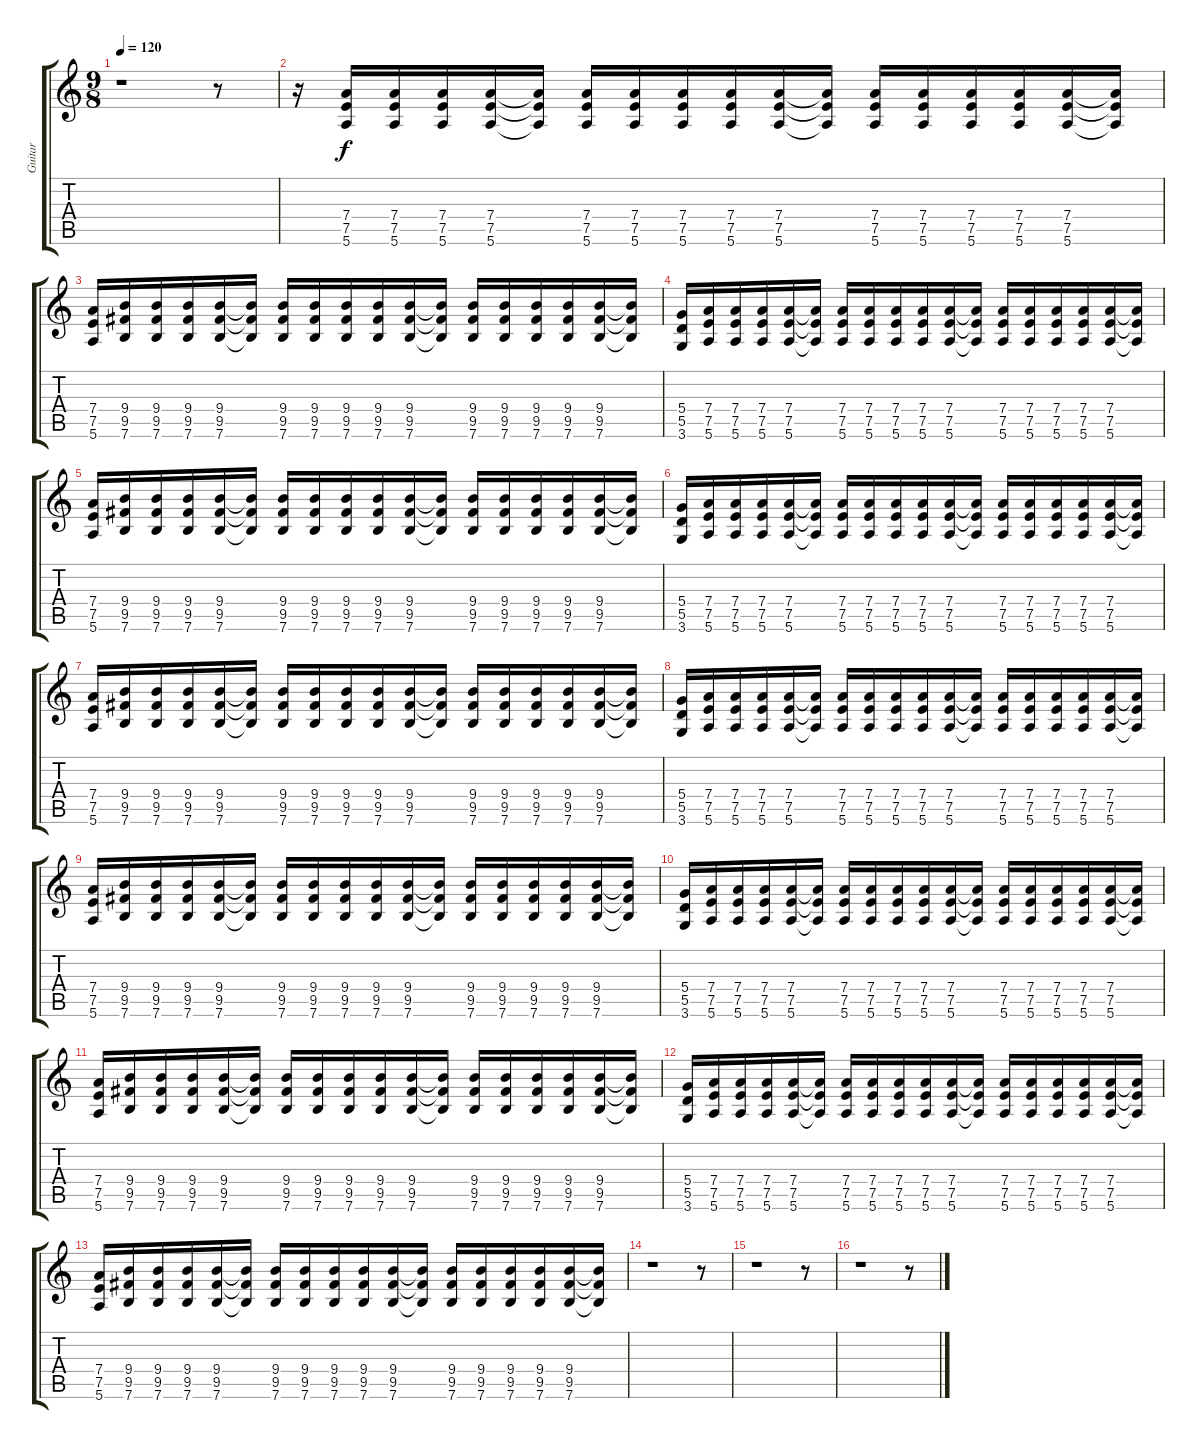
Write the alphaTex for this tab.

\track ("Guitar" "Guitar") {instrument acousticguitarsteel}
\staff {score tabs}
\tuning (E4 B3 G3 D3 A2 E2) {hide}
\ts (9 8)
\tempo 120
\clef g2
\ks c
r.1{dy f} r.8 |
r.16 (7.4 7.5 5.6).16 (7.4 7.5 5.6).16 (7.4 7.5 5.6).16 (7.4 7.5 5.6).16 (7.4{t} 7.5{t} 5.6{t}).16 (7.4 7.5 5.6).16 (7.4 7.5 5.6).16 (7.4 7.5 5.6).16 (7.4 7.5 5.6).16 (7.4 7.5 5.6).16 (7.4{t} 7.5{t} 5.6{t}).16 (7.4 7.5 5.6).16 (7.4 7.5 5.6).16 (7.4 7.5 5.6).16 (7.4 7.5 5.6).16 (7.4 7.5 5.6).16 (7.4{t} 7.5{t} 5.6{t}).16 |
(7.4 7.5 5.6).16 (9.4 9.5 7.6).16 (9.4 9.5 7.6).16 (9.4 9.5 7.6).16 (9.4 9.5 7.6).16 (9.4{t} 9.5{t} 7.6{t}).16 (9.4 9.5 7.6).16 (9.4 9.5 7.6).16 (9.4 9.5 7.6).16 (9.4 9.5 7.6).16 (9.4 9.5 7.6).16 (9.4{t} 9.5{t} 7.6{t}).16 (9.4 9.5 7.6).16 (9.4 9.5 7.6).16 (9.4 9.5 7.6).16 (9.4 9.5 7.6).16 (9.4 9.5 7.6).16 (9.4{t} 9.5{t} 7.6{t}).16 |
(5.4 5.5 3.6).16 (7.4 7.5 5.6).16 (7.4 7.5 5.6).16 (7.4 7.5 5.6).16 (7.4 7.5 5.6).16 (7.4{t} 7.5{t} 5.6{t}).16 (7.4 7.5 5.6).16 (7.4 7.5 5.6).16 (7.4 7.5 5.6).16 (7.4 7.5 5.6).16 (7.4 7.5 5.6).16 (7.4{t} 7.5{t} 5.6{t}).16 (7.4 7.5 5.6).16 (7.4 7.5 5.6).16 (7.4 7.5 5.6).16 (7.4 7.5 5.6).16 (7.4 7.5 5.6).16 (7.4{t} 7.5{t} 5.6{t}).16 |
(7.4 7.5 5.6).16 (9.4 9.5 7.6).16 (9.4 9.5 7.6).16 (9.4 9.5 7.6).16 (9.4 9.5 7.6).16 (9.4{t} 9.5{t} 7.6{t}).16 (9.4 9.5 7.6).16 (9.4 9.5 7.6).16 (9.4 9.5 7.6).16 (9.4 9.5 7.6).16 (9.4 9.5 7.6).16 (9.4{t} 9.5{t} 7.6{t}).16 (9.4 9.5 7.6).16 (9.4 9.5 7.6).16 (9.4 9.5 7.6).16 (9.4 9.5 7.6).16 (9.4 9.5 7.6).16 (9.4{t} 9.5{t} 7.6{t}).16 |
(5.4 5.5 3.6).16 (7.4 7.5 5.6).16 (7.4 7.5 5.6).16 (7.4 7.5 5.6).16 (7.4 7.5 5.6).16 (7.4{t} 7.5{t} 5.6{t}).16 (7.4 7.5 5.6).16 (7.4 7.5 5.6).16 (7.4 7.5 5.6).16 (7.4 7.5 5.6).16 (7.4 7.5 5.6).16 (7.4{t} 7.5{t} 5.6{t}).16 (7.4 7.5 5.6).16 (7.4 7.5 5.6).16 (7.4 7.5 5.6).16 (7.4 7.5 5.6).16 (7.4 7.5 5.6).16 (7.4{t} 7.5{t} 5.6{t}).16 |
(7.4 7.5 5.6).16 (9.4 9.5 7.6).16 (9.4 9.5 7.6).16 (9.4 9.5 7.6).16 (9.4 9.5 7.6).16 (9.4{t} 9.5{t} 7.6{t}).16 (9.4 9.5 7.6).16 (9.4 9.5 7.6).16 (9.4 9.5 7.6).16 (9.4 9.5 7.6).16 (9.4 9.5 7.6).16 (9.4{t} 9.5{t} 7.6{t}).16 (9.4 9.5 7.6).16 (9.4 9.5 7.6).16 (9.4 9.5 7.6).16 (9.4 9.5 7.6).16 (9.4 9.5 7.6).16 (9.4{t} 9.5{t} 7.6{t}).16 |
(5.4 5.5 3.6).16 (7.4 7.5 5.6).16 (7.4 7.5 5.6).16 (7.4 7.5 5.6).16 (7.4 7.5 5.6).16 (7.4{t} 7.5{t} 5.6{t}).16 (7.4 7.5 5.6).16 (7.4 7.5 5.6).16 (7.4 7.5 5.6).16 (7.4 7.5 5.6).16 (7.4 7.5 5.6).16 (7.4{t} 7.5{t} 5.6{t}).16 (7.4 7.5 5.6).16 (7.4 7.5 5.6).16 (7.4 7.5 5.6).16 (7.4 7.5 5.6).16 (7.4 7.5 5.6).16 (7.4{t} 7.5{t} 5.6{t}).16 |
(7.4 7.5 5.6).16 (9.4 9.5 7.6).16 (9.4 9.5 7.6).16 (9.4 9.5 7.6).16 (9.4 9.5 7.6).16 (9.4{t} 9.5{t} 7.6{t}).16 (9.4 9.5 7.6).16 (9.4 9.5 7.6).16 (9.4 9.5 7.6).16 (9.4 9.5 7.6).16 (9.4 9.5 7.6).16 (9.4{t} 9.5{t} 7.6{t}).16 (9.4 9.5 7.6).16 (9.4 9.5 7.6).16 (9.4 9.5 7.6).16 (9.4 9.5 7.6).16 (9.4 9.5 7.6).16 (9.4{t} 9.5{t} 7.6{t}).16 |
(5.4 5.5 3.6).16 (7.4 7.5 5.6).16 (7.4 7.5 5.6).16 (7.4 7.5 5.6).16 (7.4 7.5 5.6).16 (7.4{t} 7.5{t} 5.6{t}).16 (7.4 7.5 5.6).16 (7.4 7.5 5.6).16 (7.4 7.5 5.6).16 (7.4 7.5 5.6).16 (7.4 7.5 5.6).16 (7.4{t} 7.5{t} 5.6{t}).16 (7.4 7.5 5.6).16 (7.4 7.5 5.6).16 (7.4 7.5 5.6).16 (7.4 7.5 5.6).16 (7.4 7.5 5.6).16 (7.4{t} 7.5{t} 5.6{t}).16 |
(7.4 7.5 5.6).16 (9.4 9.5 7.6).16 (9.4 9.5 7.6).16 (9.4 9.5 7.6).16 (9.4 9.5 7.6).16 (9.4{t} 9.5{t} 7.6{t}).16 (9.4 9.5 7.6).16 (9.4 9.5 7.6).16 (9.4 9.5 7.6).16 (9.4 9.5 7.6).16 (9.4 9.5 7.6).16 (9.4{t} 9.5{t} 7.6{t}).16 (9.4 9.5 7.6).16 (9.4 9.5 7.6).16 (9.4 9.5 7.6).16 (9.4 9.5 7.6).16 (9.4 9.5 7.6).16 (9.4{t} 9.5{t} 7.6{t}).16 |
(5.4 5.5 3.6).16 (7.4 7.5 5.6).16 (7.4 7.5 5.6).16 (7.4 7.5 5.6).16 (7.4 7.5 5.6).16 (7.4{t} 7.5{t} 5.6{t}).16 (7.4 7.5 5.6).16 (7.4 7.5 5.6).16 (7.4 7.5 5.6).16 (7.4 7.5 5.6).16 (7.4 7.5 5.6).16 (7.4{t} 7.5{t} 5.6{t}).16 (7.4 7.5 5.6).16 (7.4 7.5 5.6).16 (7.4 7.5 5.6).16 (7.4 7.5 5.6).16 (7.4 7.5 5.6).16 (7.4{t} 7.5{t} 5.6{t}).16 |
(7.4 7.5 5.6).16 (9.4 9.5 7.6).16 (9.4 9.5 7.6).16 (9.4 9.5 7.6).16 (9.4 9.5 7.6).16 (9.4{t} 9.5{t} 7.6{t}).16 (9.4 9.5 7.6).16 (9.4 9.5 7.6).16 (9.4 9.5 7.6).16 (9.4 9.5 7.6).16 (9.4 9.5 7.6).16 (9.4{t} 9.5{t} 7.6{t}).16 (9.4 9.5 7.6).16 (9.4 9.5 7.6).16 (9.4 9.5 7.6).16 (9.4 9.5 7.6).16 (9.4 9.5 7.6).16 (9.4{t} 9.5{t} 7.6{t}).16 |
r.1 r.8 |
r.1 r.8 |
r.1 r.8
